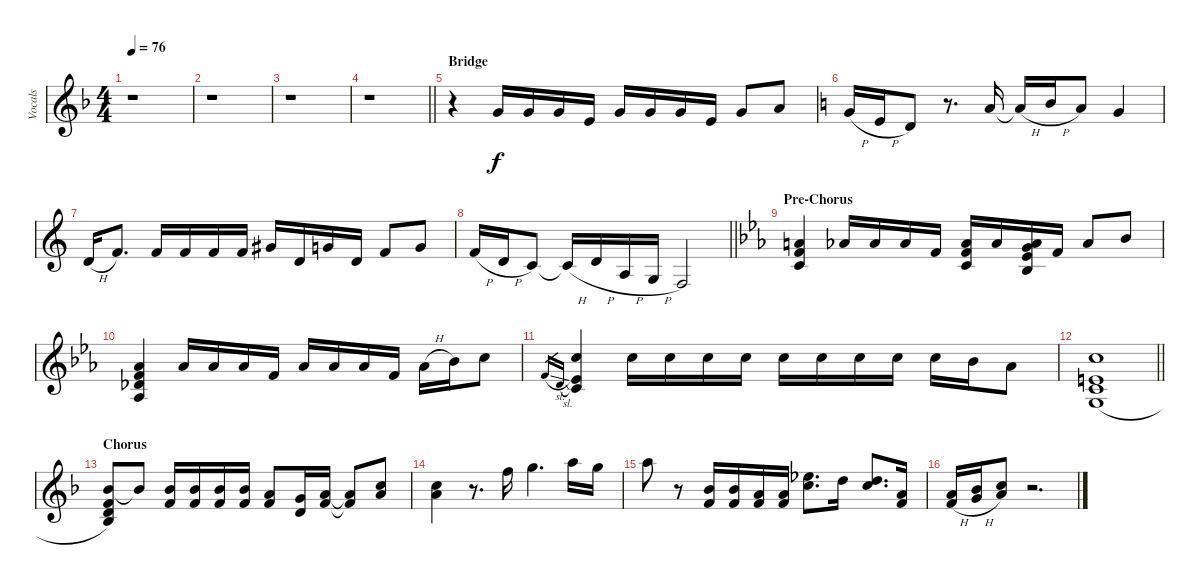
\track ("Vocals" "Vocals") {instrument frenchhorn}
\staff {score}
\tuning (G3 D3 A2 E2) {hide}
\ts (4 4)
\tempo 76
\clef g2
\ks f
r.1{dy f} |
r.1 |
r.1 |
\barLineRight lightlight
r.1 |
\section ("" "Bridge")
r.4 12.1.16 12.1.16 12.1.16 14.2.16 12.1.16 12.1.16 12.1.16 14.2.16 12.1.8 14.1.8 |
\ks c
12.1{h}.16 9.1{h}.16 7.1.8 r.8{d} 14.1.16 14.1{h t}.16 16.1{h}.16 14.1.8 12.1.4 |
12.2{h}.16 15.2.8{d} 10.1.16 10.1.16 10.1.16 10.1.16 13.1.16 12.2.16 12.1.16 12.2.16 10.1.8 12.1.8 |
\barLineRight lightlight
15.2{h}.16 12.2{h}.16 10.2.8 10.2{h t}.16 12.2{h}.16 7.2{h}.16 5.2{h}.16 3.2.2 |
\section ("" "Pre-Chorus")
\ks eb
(14.1 15.2 15.3).4 13.1.16 13.1.16 13.1.16 15.2.16 (13.1 15.2 15.3).16 13.1.16 (13.1 17.2 18.3 18.4).16 15.2.16 13.1.8 15.1.8 |
(13.1 15.2 16.3 16.4).4 13.1.16 13.1.16 13.1.16 15.2.16 13.1.16 13.1.16 13.1.16 15.2.16 13.1{h}.16 15.1.16 17.1.8 |
15.2{sl}.16{gr} 17.3{sl}.16{gr} (17.1 13.2 15.3).4 17.1.16 17.1.16 17.1.16 17.1.16 17.1.16 17.1.16 17.1.16 17.1.16 17.1.16 15.1.16 13.1.8 |
\barLineRight lightlight
(17.1{h} 14.2{h} 15.3{h} 15.4{h}).1 |
\section ("" "Chorus")
\ks f
(15.1 15.2 17.3 18.4).8 15.1{t}.8 (15.1 15.2).16 (15.1 15.2).16 (15.1 15.2).16 (15.1 15.2).16 (14.1 15.2).8 (12.1 12.2).16 (14.1 15.2).16 (14.1{t} 15.2{t}).8 (17.1 19.2).8 |
(17.1 19.2).4 r.8{d} 22.1.16 24.1.4{d} 26.1.16 24.1.16 |
26.1.8 r.8 (15.1 15.2).16 (15.1 15.2).16 (14.1 15.2).16 (14.1 15.2).16 (20.1 22.2).8{d} 19.1.16 (19.1 22.2).8{d} (14.1 15.2).16 |
(14.1{h} 15.2{h}).16 (15.1{h} 17.2{h}).16 (17.1 19.2).8 r.2{d}
